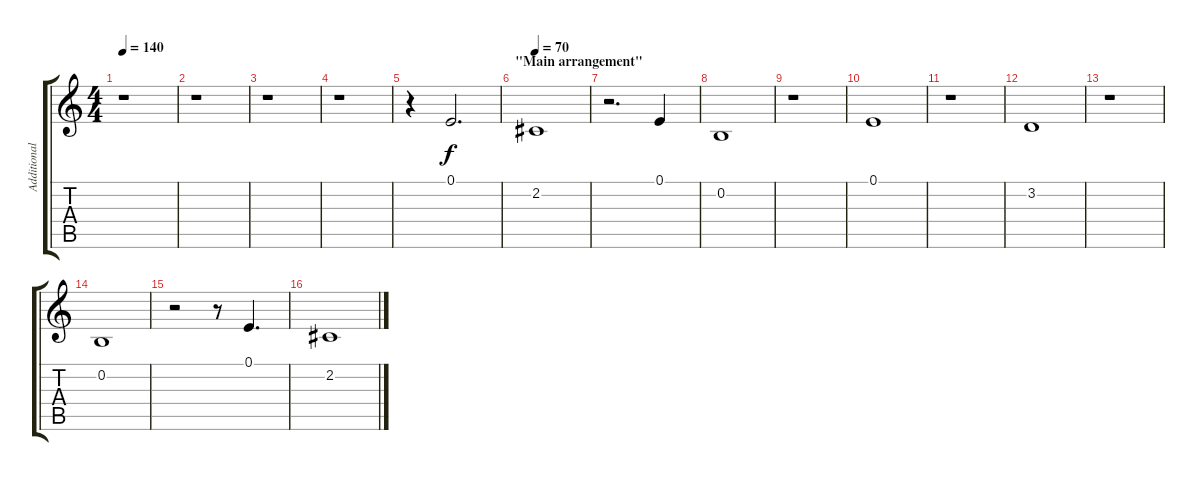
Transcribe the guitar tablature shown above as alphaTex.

\track ("Additional" "Additional") {instrument tubularbells}
\staff {score tabs}
\tuning (E4 B3 G3 D3 A2 E2) {hide}
\ts (4 4)
\tempo 140
\clef g2
\ks c
r.1{dy f} |
r.1 |
r.1 |
r.1 |
r.4 0.1.2{d instrument reversecymbal} |
\section ("" "\"Main arrangement\"")
\tempo 70
2.2.1{instrument tubularbells} |
r.2{d} 0.1.4{instrument reversecymbal} |
0.2.1{instrument tubularbells} |
r.1 |
0.1.1{instrument tubularbells} |
r.1 |
3.2.1{instrument tubularbells} |
r.1 |
0.2.1{instrument tubularbells} |
r.2 r.8 0.1.4{d instrument reversecymbal} |
2.2.1{instrument tubularbells}
